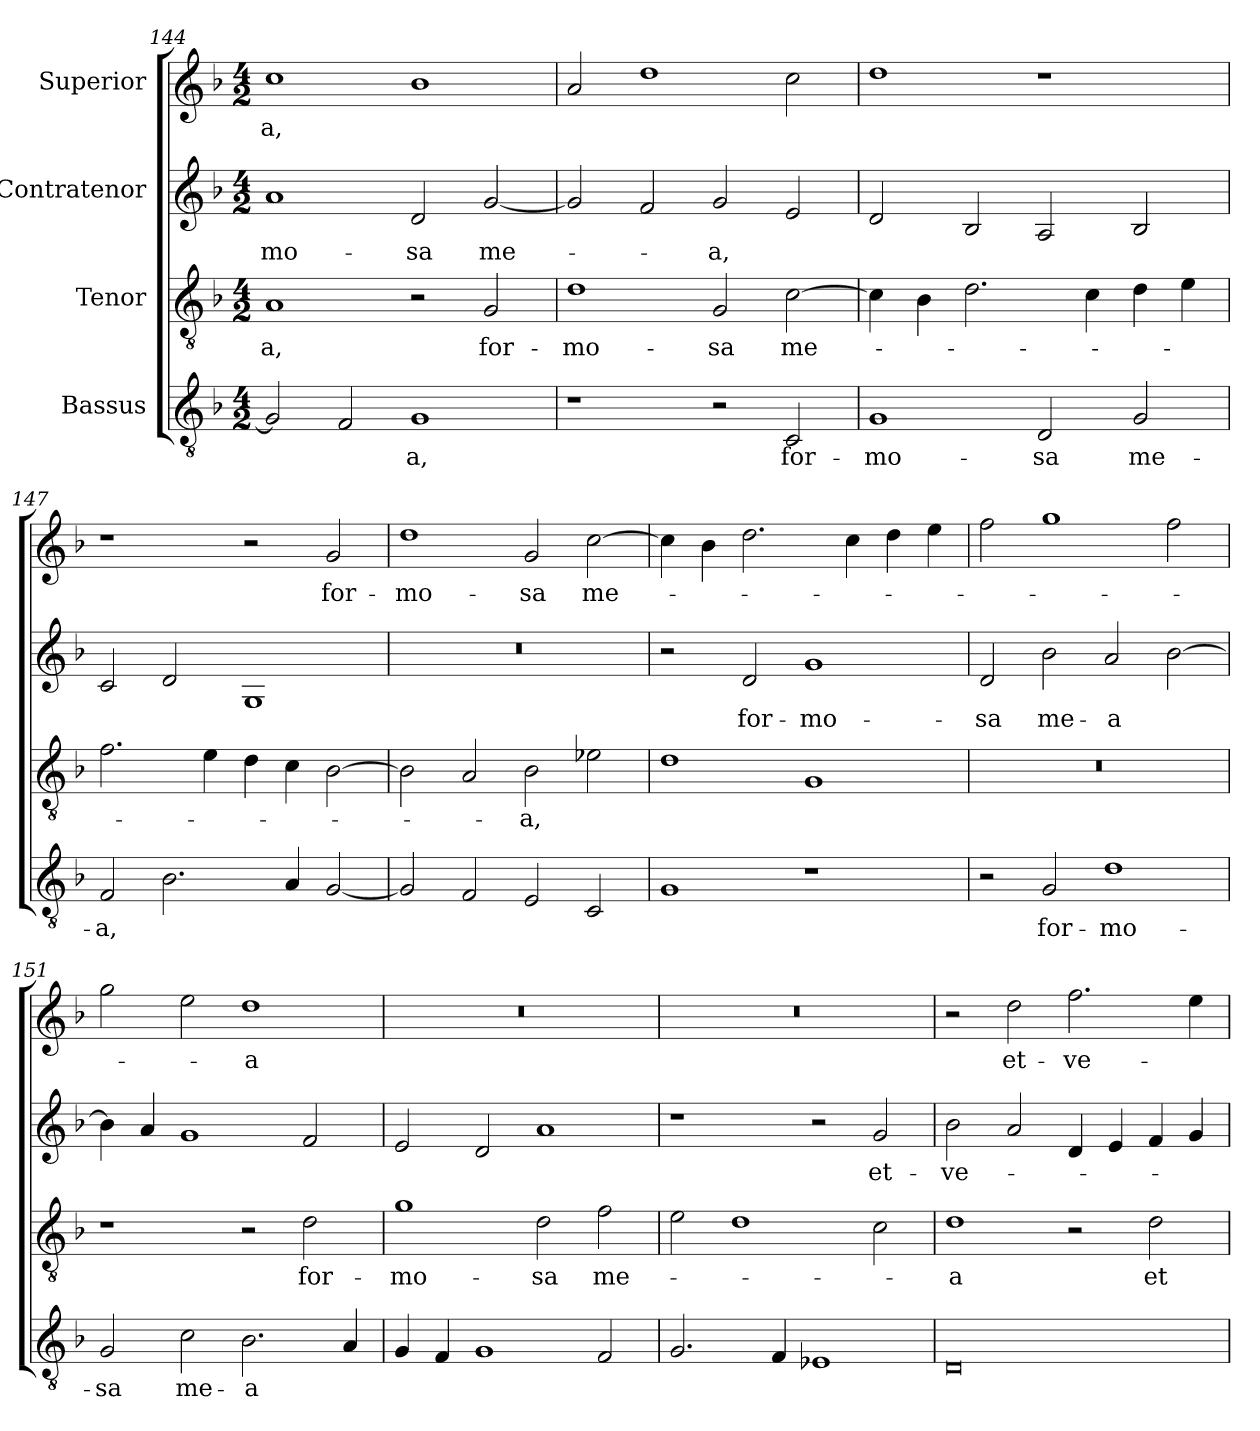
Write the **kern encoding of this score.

**kern	**text	**kern	**text	**kern	**text	**kern	**text
*part4	*part4	*part3	*part3	*part2	*part2	*part1	*part1
*staff4	*staff4	*staff3	*staff3	*staff2	*staff2	*staff1	*staff1
*I"Bassus	*	*I"Tenor	*	*I"Contratenor	*	*I"Superior	*
*clefGv2	*	*clefGv2	*	*clefG2	*	*clefG2	*
*k[b-]	*	*k[b-]	*	*k[b-]	*	*k[b-]	*
*M4/2	*	*M4/2	*	*M4/2	*	*M4/2	*
=144	=144	=144	=144	=144	=144	=144	=144
2G/]	.	1A/	-a,	1a/	-mo-	1cc\	-a,
2F/	.	.	.	.	.	.	.
1G/	-a,	2r	.	2d/	-sa	1b-\	.
.	.	2G/	for-	[2g/	me-	.	.
=145	=145	=145	=145	=145	=145	=145	=145
1r	.	1d\	-mo-	2g/]	.	2a/	.
.	.	.	.	2f/	.	1dd\	.
2r	.	2G/	-sa	2g/	-a,	.	.
2C/	for-	[2c\	me-	2e/	.	2cc\	.
=146	=146	=146	=146	=146	=146	=146	=146
1G/	-mo-	4c\]	.	2d/	.	1dd\	.
.	.	4B-\	.	.	.	.	.
.	.	2.d\	.	2B-/	.	.	.
2D/	-sa	.	.	2A/	.	1r	.
.	.	4c\	.	.	.	.	.
2G/	me-	4d\	.	2B-/	.	.	.
.	.	4e\	.	.	.	.	.
=147	=147	=147	=147	=147	=147	=147	=147
2F/	-a,	2.f\	.	2c/	.	1r	.
2.B-\	.	.	.	2d/	.	.	.
.	.	4e\	.	.	.	.	.
.	.	4d\	.	1G/	.	2r	.
4A/	.	4c\	.	.	.	.	.
[2G/	.	[2B-\	.	.	.	2g/	for-
=148	=148	=148	=148	=148	=148	=148	=148
2G/]	.	2B-\]	.	0r	.	1dd\	-mo-
2F/	.	2A/	.	.	.	.	.
2E/	.	2B-\	-a,	.	.	2g/	-sa
2C/	.	2e-X\	.	.	.	[2cc\	me-
=149	=149	=149	=149	=149	=149	=149	=149
1G/	.	1d\	.	2r	.	4cc\]	.
.	.	.	.	.	.	4b-\	.
.	.	.	.	2d/	for-	2.dd\	.
1r	.	1G/	.	1g/	-mo-	.	.
.	.	.	.	.	.	4cc\	.
.	.	.	.	.	.	4dd\	.
.	.	.	.	.	.	4ee\	.
=150	=150	=150	=150	=150	=150	=150	=150
2r	.	0r	.	2d/	-sa	2ff\	.
2G/	for-	.	.	2b-\	me-	1gg\	.
1d\	-mo-	.	.	2a/	-a	.	.
.	.	.	.	[2b-\	.	2ff\	.
=151	=151	=151	=151	=151	=151	=151	=151
2G/	-sa	1r	.	4b-\]	.	2gg\	.
.	.	.	.	4a/	.	.	.
2c\	me-	.	.	1g/	.	2ee\	.
2.B-\	-a	2r	.	.	.	1dd\	-a
.	.	2d\	for-	2f/	.	.	.
4A/	.	.	.	.	.	.	.
=152	=152	=152	=152	=152	=152	=152	=152
4G/	.	1g\	-mo-	2e/	.	0r	.
4F/	.	.	.	.	.	.	.
1G/	.	.	.	2d/	.	.	.
.	.	2d\	-sa	1a/	.	.	.
2F/	.	2f\	me-	.	.	.	.
=153	=153	=153	=153	=153	=153	=153	=153
2.G/	.	2e\	.	1r	.	0r	.
.	.	1d\	.	.	.	.	.
4F/	.	.	.	.	.	.	.
1E-X/	.	.	.	2r	.	.	.
.	.	2c\	.	2g/	et-	.	.
=154	=154	=154	=154	=154	=154	=154	=154
0D/	.	1d\	-a	2b-\	ve-	2r	.
.	.	.	.	2a/	.	2dd\	et-
.	.	2r	.	4d/	.	2.ff\	ve-
.	.	.	.	4e/	.	.	.
.	.	2d\	et-	4f/	.	.	.
.	.	.	.	4g/	.	4ee\	.
=	=	=	=	=	=	=	=
*-	*-	*-	*-	*-	*-	*-	*-
